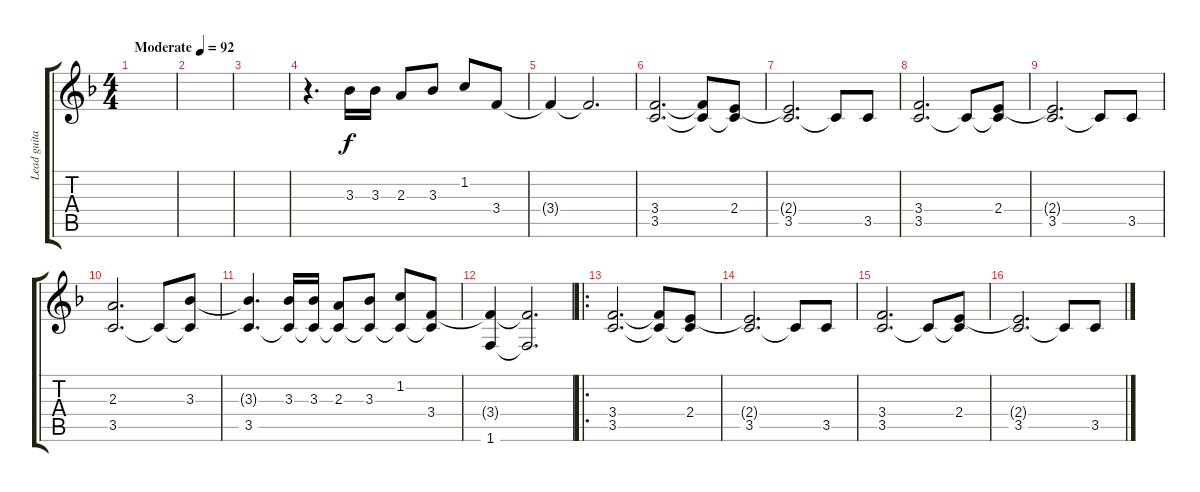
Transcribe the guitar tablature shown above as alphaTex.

\track ("Lead guitar" "Lead guita") {instrument acousticguitarnylon}
\staff {score tabs}
\tuning (E4 B3 G3 D3 A2 E2) {hide}
\ts (4 4)
\tempo (92 "Moderate")
\clef g2
\ks f
|
|
|
r.4{d} 3.3.16 3.3.16 2.3.8 3.3.8 1.2.8 3.4.8 |
3.4{t}.4 3.4{t}.2{d} |
(3.4 3.5).2{d} (3.4{t} 3.5{t}).8 (2.4 3.5{t}).8 |
(2.4{t} 3.5).2{d} 3.5{t}.8 3.5.8 |
(3.4 3.5).2{d} 3.5{t}.8 (2.4 3.5{t}).8 |
(2.4{t} 3.5).2{d} 3.5{t}.8 3.5.8 |
(2.3 3.5).2{d} 3.5{t}.8 (3.3 3.5{t}).8 |
(3.3{t} 3.5).4{d} (3.3 3.5{t}).16 (3.3 3.5{t}).16 (2.3 3.5{t}).8 (3.3 3.5{t}).8 (1.2 3.5{t}).8 (3.4 3.5{t}).8 |
(3.4{t} 1.6).4 (3.4{t} 1.6{t}).2{d} |
\ro
(3.4 3.5).2{d} (3.4{t} 3.5{t}).8 (2.4 3.5{t}).8 |
(2.4{t} 3.5).2{d} 3.5{t}.8 3.5.8 |
(3.4 3.5).2{d} 3.5{t}.8 (2.4 3.5{t}).8 |
(2.4{t} 3.5).2{d} 3.5{t}.8 3.5.8
